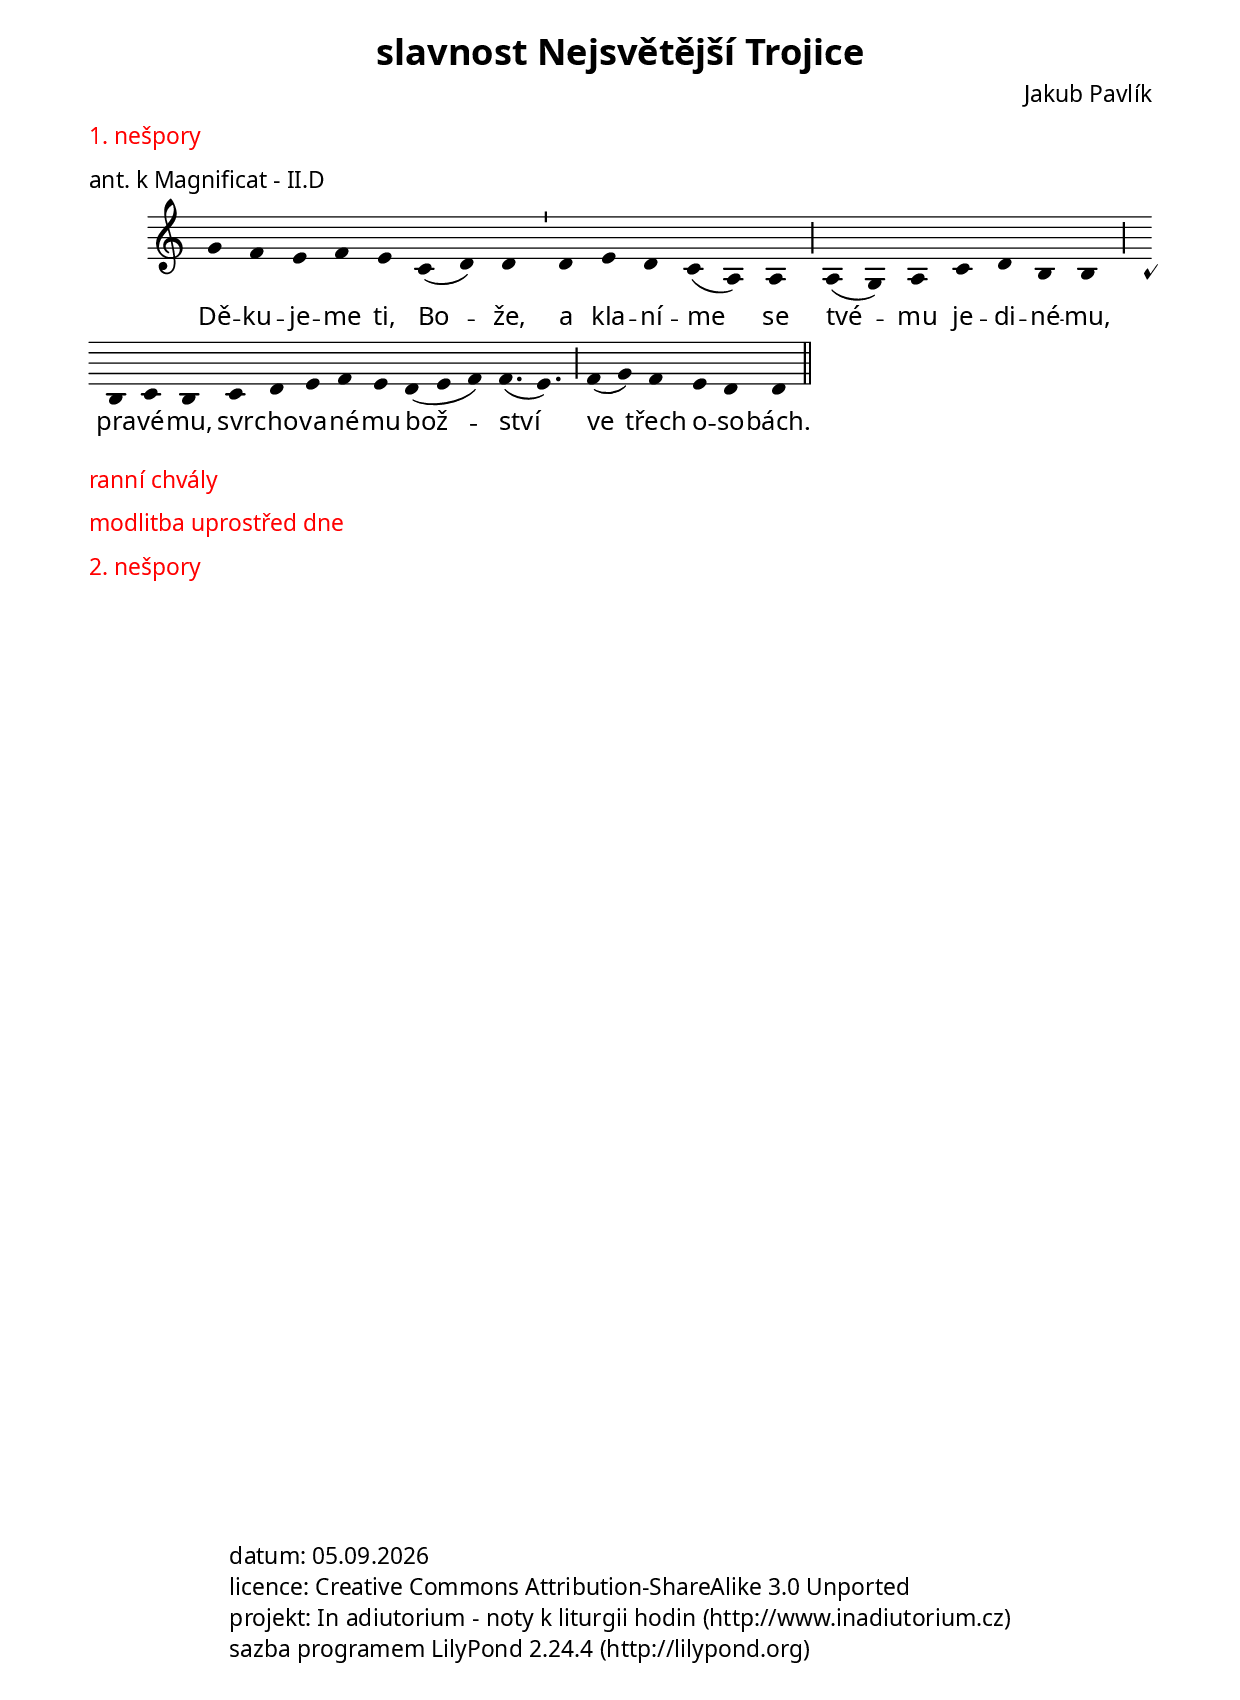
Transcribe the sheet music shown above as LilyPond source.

\version "2.14.2"

\header {
  title = "slavnost Nejsvětější Trojice"
  composer = "Jakub Pavlík"
}

\include "spolecne.ly"
\include "dilyresponsorii.ly"

\markup {\nadpisHodinka {"1. nešpory"}}

\score {
  \relative c'' {
    \choralniRezim
    g4 f e f e c( d) d \barMin
    d e d c( a) a \barMaior
    a( g) a c d b b \barMaior
    b c b c d e f e d( e f) f4.( e) \barMaior
    f4( g) f e d d \barFinalis
  }
  \addlyrics {
    Dě -- ku -- je -- me ti, Bo -- že,
    a kla -- ní -- me se
    tvé -- mu je -- di -- né -- mu, 
    pra -- vé -- mu, svr -- cho -- va -- né -- mu bož -- ství
    ve třech o -- so -- bách.
  }
  \header {
    quid = "ant. k Magnificat"
    modus = "II"
    differentia = "D" 
    psalmus = ""
    id = ""
    piece = \markup {\sestavTitulekBezZalmu}
  }
}

\markup {\nadpisHodinka {"ranní chvály"}}

\score {
  \relative c' {
    \choralniRezim
    
  }
  \addlyrics {
    Ten, kte -- rý všech -- no stvo -- řil
    a všech -- no ří -- dí,
    sva -- tý a troj -- je -- di -- ný Bůh,
    ať je ve -- le -- ben ny -- ní i na -- vě -- ky.
  }
  \header {
    quid = "ant. k Benedictus"
    modus = ""
    differentia = "" 
    psalmus = ""
    id = ""
    piece = \markup {\sestavTitulekBezZalmu}
  }
}

\markup {\nadpisHodinka {"modlitba uprostřed dne"}}
\markup {\nadpisHodinka {"2. nešpory"}}

\score {
  \relative c' {
    \choralniRezim
    
  }
  \addlyrics {
    Ce -- lým srd -- cem i ús -- ty
    vy -- zná -- vá -- me te -- be,
    ne -- zro -- ze -- né -- ho Ot -- ce
    i jed -- no -- ro -- ze -- né -- ho Sy -- na
    i Pří -- mluv -- ce, Du -- cha sva -- té -- ho.
    
    Chvá -- lí -- me a ve -- le -- bí -- me tě,
    nej -- svě -- těj -- ší Tro -- ji -- ce:
    To -- bě buď slá -- va na -- vě -- ky!
  }
  \header {
    quid = "ant. k Magnificat"
    modus = ""
    differentia = "" 
    psalmus = ""
    id = ""
    piece = \markup {\sestavTitulekBezZalmu}
  }
}